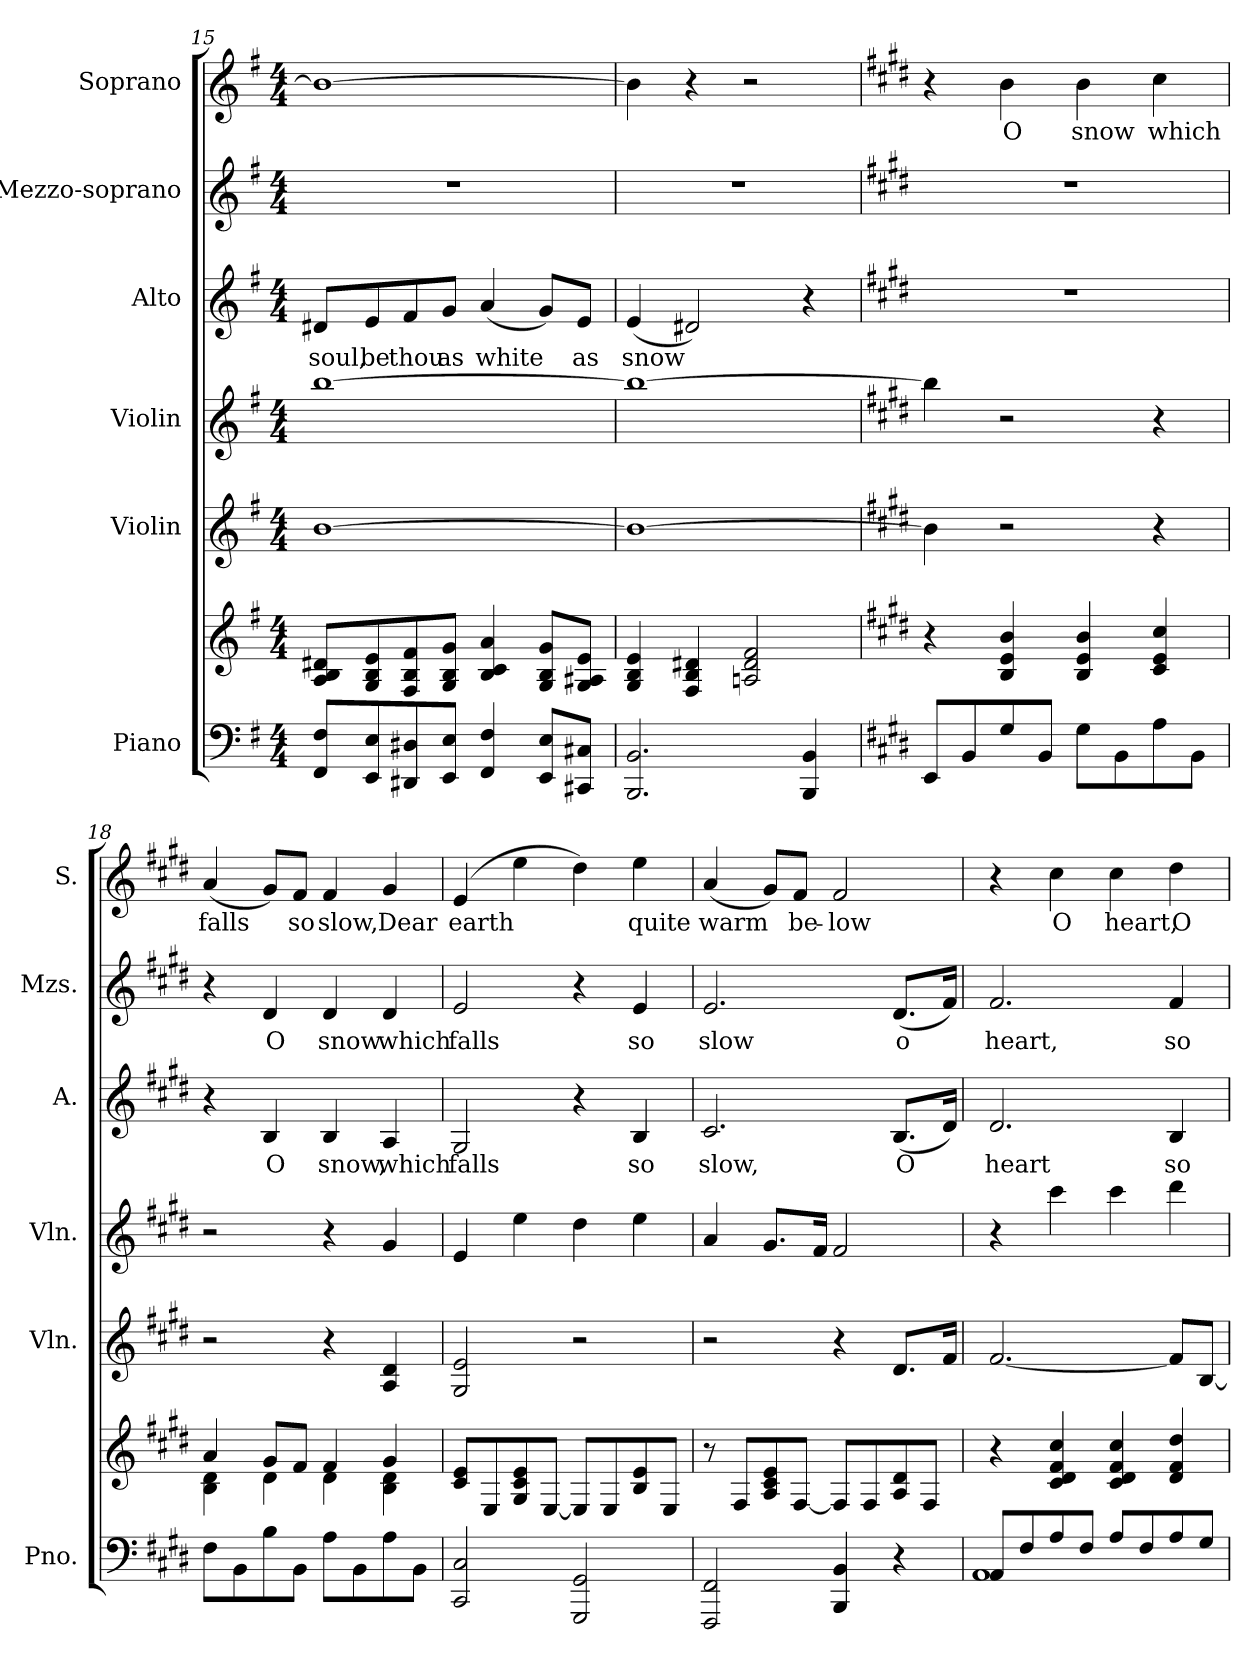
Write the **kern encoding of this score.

**kern	**kern	**kern	**kern	**kern	**text	**kern	**text	**kern	**text
*part6	*part6	*part5	*part4	*part3	*part3	*part2	*part2	*part1	*part1
*staff7	*staff6	*staff5	*staff4	*staff3	*staff3	*staff2	*staff2	*staff1	*staff1
*I"Piano	*	*I"Violin	*I"Violin	*I"Alto	*	*I"Mezzo-soprano	*	*I"Soprano	*
*I'Pno.	*	*I'Vln.	*I'Vln.	*I'A.	*	*I'Mzs.	*	*I'S.	*
*clefF4	*clefG2	*clefG2	*clefG2	*clefG2	*	*clefG2	*	*clefG2	*
*k[f#]	*k[f#]	*k[f#]	*k[f#]	*k[f#]	*	*k[f#]	*	*k[f#]	*
*M4/4	*M4/4	*M4/4	*M4/4	*M4/4	*	*M4/4	*	*M4/4	*
=15	=15	=15	=15	=15	=15	=15	=15	=15	=15
!	!	!	!	!	!LO:LY:b	!	!	!	!
8FF#/ 8F#/L	8A/ 8B/ 8d#X/L	[1b	[1bb	8d#X/L	soul,	1r	.	1b_	.
!	!	!	!	!	!LO:LY:b	!	!	!	!
8EE/ 8E/	8G/ 8B/ 8e/	.	.	8e/	be	.	.	.	.
!	!	!	!	!	!LO:LY:b	!	!	!	!
8DD#X/ 8D#X/	8F#/ 8B/ 8f#/	.	.	8f#/	thou	.	.	.	.
!	!	!	!	!	!LO:LY:b	!	!	!	!
8EE/ 8E/J	8G/ 8B/ 8g/J	.	.	8g/J	as	.	.	.	.
!	!	!	!	!	!LO:LY:b	!	!	!	!
4FF#/ 4F#/	4B/ 4c/ 4a/	.	.	(4a/	white	.	.	.	.
8EE/ 8E/L	8G/ 8B/ 8g/L	.	.	8g/L)	.	.	.	.	.
!	!	!	!	!	!LO:LY:b	!	!	!	!
8CC#X/ 8C#X/J	8G/ 8A#X/ 8e/J	.	.	8e/J	as	.	.	.	.
=16	=16	=16	=16	=16	=16	=16	=16	=16	=16
!	!	!	!	!	!LO:LY:b	!	!	!	!
2.BBB/ 2.BB/	4G/ 4B/ 4e/	1b_	1bb_	(4e/	snow	1r	.	4b\]	.
.	4F#/ 4B/ 4d#X/	.	.	2d#X/)	.	.	.	4r	.
.	2An/ 2d#/ 2f#/	.	.	.	.	.	.	2r	.
4BBB/ 4BB/	.	.	.	4r	.	.	.	.	.
=17	=17	=17	=17	=17	=17	=17	=17	=17	=17
*k[f#c#g#d#]	*k[f#c#g#d#]	*k[f#c#g#d#]	*k[f#c#g#d#]	*k[f#c#g#d#]	*	*k[f#c#g#d#]	*	*k[f#c#g#d#]	*
8EE/L	4r	4b\]	4bb\]	1r	.	1r	.	4r	.
8BB/	.	.	.	.	.	.	.	.	.
!	!	!	!	!	!	!	!	!	!LO:LY:b
8G#/	4B/ 4e/ 4b/	2r	2r	.	.	.	.	4b\	O
8BB/J	.	.	.	.	.	.	.	.	.
!	!	!	!	!	!	!	!	!	!LO:LY:b
8G#\L	4B/ 4e/ 4b/	.	.	.	.	.	.	4b\	snow
8BB\	.	.	.	.	.	.	.	.	.
!	!	!	!	!	!	!	!	!	!LO:LY:b
8A\	4c#/ 4e/ 4cc#/	4r	4r	.	.	.	.	4cc#\	which
8BB\J	.	.	.	.	.	.	.	.	.
!!LO:PB:g=z
=18	=18	=18	=18	=18	=18	=18	=18	=18	=18
*	*^	*	*	*	*	*	*	*	*
!	!	!	!	!	!	!	!	!	!	!LO:LY:b
8F#\L	4a/	4B\ 4d#\	2r	2r	4r	.	4r	.	(4a/	falls
8BB\	.	.	.	.	.	.	.	.	.	.
!	!	!	!	!	!	!LO:LY:b	!	!LO:LY:b	!	!
8B\	8g#/L	4d#\	.	.	4B/	O	4d#/	O	8g#/L)	.
!	!	!	!	!	!	!	!	!	!	!LO:LY:b
8BB\J	8f#/J	.	.	.	.	.	.	.	8f#/J	so
!	!	!	!	!	!	!LO:LY:b	!	!LO:LY:b	!	!LO:LY:b
8A\L	4f#/	4d#\	4r	4r	4B/	snow,	4d#/	snow	4f#/	slow,
8BB\	.	.	.	.	.	.	.	.	.	.
!	!	!	!	!	!	!LO:LY:b	!	!LO:LY:b	!	!LO:LY:b
8A\	4g#/	4B\ 4d#\	4A/ 4d#/	4g#/	4A/	which	4d#/	which	4g#/	Dear
8BB\J	.	.	.	.	.	.	.	.	.	.
*	*v	*v	*	*	*	*	*	*	*	*
=19	=19	=19	=19	=19	=19	=19	=19	=19	=19
!	!	!	!	!	!LO:LY:b	!	!LO:LY:b	!	!LO:LY:b
2CC#/ 2C#/	8c#/ 8e/L	2G#/ 2e/	4e/	2G#/	falls	2e/	falls	(4e/	earth
.	8E/	.	.	.	.	.	.	.	.
.	8G#/ 8c#/ 8e/	.	4ee\	.	.	.	.	4ee\	.
.	[8E/J	.	.	.	.	.	.	.	.
2GGG#/ 2GG#/	8E/L]	2r	4dd#\	4r	.	4r	.	4dd#\)	.
.	8E/	.	.	.	.	.	.	.	.
!	!	!	!	!	!LO:LY:b	!	!LO:LY:b	!	!LO:LY:b
.	8B/ 8e/	.	4ee\	4B/	so	4e/	so	4ee\	quite
.	8E/J	.	.	.	.	.	.	.	.
=20	=20	=20	=20	=20	=20	=20	=20	=20	=20
!	!	!	!	!	!LO:LY:b	!	!LO:LY:b	!	!LO:LY:b
2FFF#/ 2FF#/	8r	2r	4a/	2.c#/	slow,	2.e/	slow	(4a/	warm
.	8F#/L	.	.	.	.	.	.	.	.
.	8A/ 8c#/ 8e/	.	8.g#/L	.	.	.	.	8g#/L)	.
!	!	!	!	!	!	!	!	!	!LO:LY:b
.	[8F#/J	.	.	.	.	.	.	8f#/J	be-
.	.	.	16f#/Jk	.	.	.	.	.	.
!	!	!	!	!	!	!	!	!	!LO:LY:b
4BBB/ 4BB/	8F#/L]	4r	2f#/	.	.	.	.	2f#/	-low
.	8F#/	.	.	.	.	.	.	.	.
!	!	!	!	!	!LO:LY:b	!	!LO:LY:b	!	!
4r	8A/ 8d#/	8.d#/L	.	(8.B/L	O	(8.d#/L	o	.	.
.	8F#/J	.	.	.	.	.	.	.	.
.	.	16f#/Jk	.	16d#/Jk)	.	16f#/Jk)	.	.	.
=21	=21	=21	=21	=21	=21	=21	=21	=21	=21
*^	*	*	*	*	*	*	*	*	*
!	!	!	!	!	!	!LO:LY:b	!	!LO:LY:b	!	!
8AA/L	1AA	4r	[2.f#/	4r	2.d#/	heart	2.f#/	heart,	4r	.
8F#/	.	.	.	.	.	.	.	.	.	.
!	!	!	!	!	!	!	!	!	!	!LO:LY:b
8A/	.	4c#/ 4d#/ 4f#/ 4cc#/	.	4ccc#\	.	.	.	.	4cc#\	O
8F#/J	.	.	.	.	.	.	.	.	.	.
!	!	!	!	!	!	!	!	!	!	!LO:LY:b
8A/L	.	4c#/ 4d#/ 4f#/ 4cc#/	.	4ccc#\	.	.	.	.	4cc#\	heart,
8F#/	.	.	.	.	.	.	.	.	.	.
!	!	!	!	!	!	!LO:LY:b	!	!LO:LY:b	!	!LO:LY:b
8A/	.	4d#/ 4f#/ 4dd#/	8f#/L]	4ddd#\	4B/	so	4f#/	so	4dd#\	O
8G#/J	.	.	[8B/J	.	.	.	.	.	.	.
*v	*v	*	*	*	*	*	*	*	*	*
=	=	=	=	=	=	=	=	=	=
*-	*-	*-	*-	*-	*-	*-	*-	*-	*-
